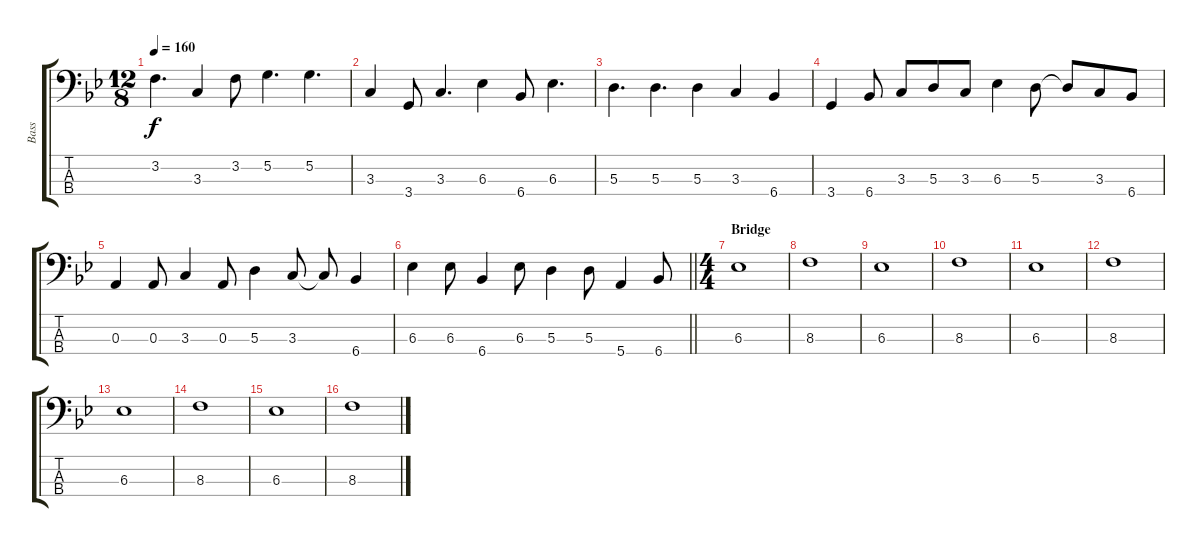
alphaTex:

\track ("Bass" "Bass") {instrument electricbassfinger}
\staff {score tabs}
\tuning (G2 D2 A1 E1) {hide}
\ts (12 8)
\tempo 160
\clef f4
\ks bb
3.2.4{d dy f} 3.3.4 3.2.8 5.2.4{d} 5.2.4{d} |
3.3.4 3.4.8 3.3.4{d} 6.3.4 6.4.8 6.3.4{d} |
5.3.4{d} 5.3.4{d} 5.3.4 3.3.4 6.4.4 |
3.4.4 6.4.8 3.3.8 5.3.8 3.3.8 6.3.4 5.3.8 5.3{t}.8 3.3.8 6.4.8 |
0.3.4 0.3.8 3.3.4 0.3.8 5.3.4 3.3.8 3.3{t}.8 6.4.4 |
\barLineRight lightlight
6.3.4 6.3.8 6.4.4 6.3.8 5.3.4 5.3.8 5.4.4 6.4.8 |
\ts (4 4)
\section ("" "Bridge")
6.3.1 |
8.3.1 |
6.3.1 |
8.3.1 |
6.3.1 |
8.3.1 |
6.3.1 |
8.3.1 |
6.3.1 |
8.3.1
